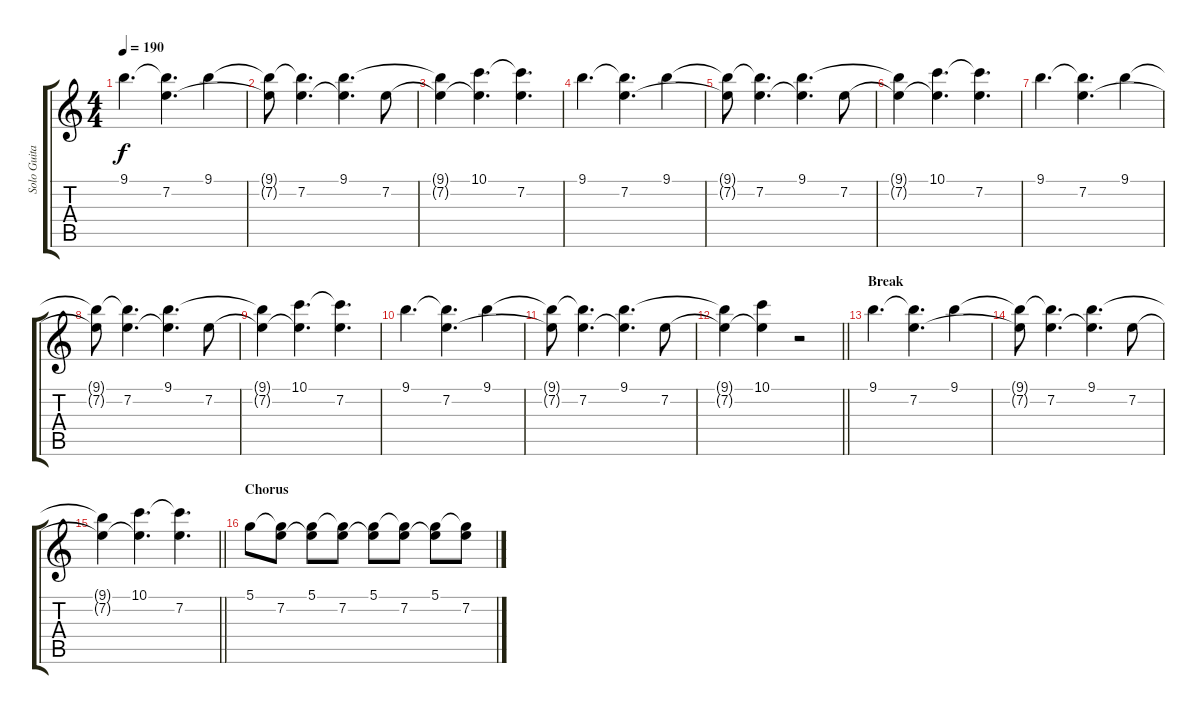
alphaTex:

\track ("Solo Guitar" "Solo Guita") {instrument distortionguitar}
\staff {score tabs}
\tuning (D4 A3 F3 C3 G2 C2) {hide}
\ts (4 4)
\tempo 190
\clef g2
\ks c
9.1.4{d dy f balance 0} (9.1{t} 7.2).4{d} 9.1.4 |
(9.1{t} 7.2{t}).8 (9.1{t} 7.2).4{d} (9.1 7.2{t}).4{d} 7.2.8 |
(9.1{t} 7.2{t}).4 (10.1 7.2{t}).4{d} (10.1{t} 7.2).4{d} |
9.1.4{d balance 0} (9.1{t} 7.2).4{d} 9.1.4 |
(9.1{t} 7.2{t}).8 (9.1{t} 7.2).4{d} (9.1 7.2{t}).4{d} 7.2.8 |
(9.1{t} 7.2{t}).4 (10.1 7.2{t}).4{d} (10.1{t} 7.2).4{d} |
9.1.4{d balance 0} (9.1{t} 7.2).4{d} 9.1.4 |
(9.1{t} 7.2{t}).8 (9.1{t} 7.2).4{d} (9.1 7.2{t}).4{d} 7.2.8 |
(9.1{t} 7.2{t}).4 (10.1 7.2{t}).4{d} (10.1{t} 7.2).4{d} |
9.1.4{d balance 0} (9.1{t} 7.2).4{d} 9.1.4 |
(9.1{t} 7.2{t}).8 (9.1{t} 7.2).4{d} (9.1 7.2{t}).4{d} 7.2.8 |
\barLineRight lightlight
(9.1{t} 7.2{t}).4 (10.1 7.2{t}).4 r.2 |
\section ("" "Break")
9.1.4{d balance 0} (9.1{t} 7.2).4{d} 9.1.4 |
(9.1{t} 7.2{t}).8 (9.1{t} 7.2).4{d} (9.1 7.2{t}).4{d} 7.2.8 |
\barLineRight lightlight
(9.1{t} 7.2{t}).4 (10.1 7.2{t}).4{d} (10.1{t} 7.2).4{d} |
\section ("" "Chorus")
5.1.8{balance 8} (5.1{t} 7.2).8 (5.1 7.2{t}).8 (5.1{t} 7.2).8 (5.1 7.2{t}).8 (5.1{t} 7.2).8 (5.1 7.2{t}).8 (5.1{t} 7.2).8
